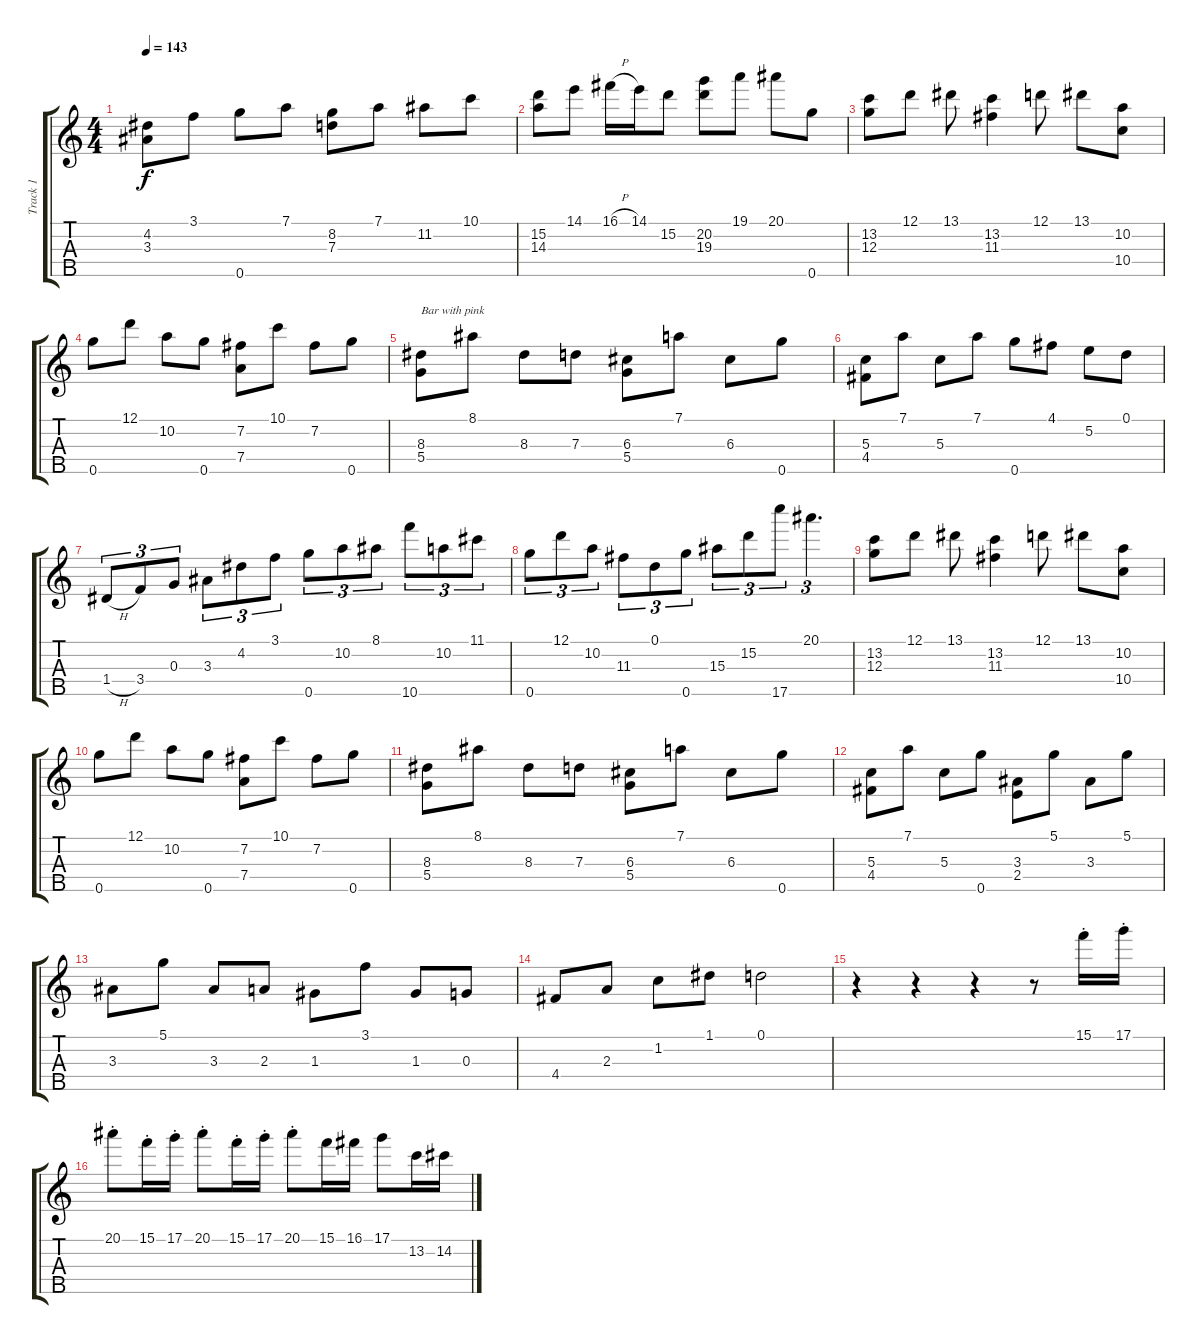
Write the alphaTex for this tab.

\track ("Track 1" "Track 1") {instrument acousticguitarsteel}
\staff {score tabs}
\tuning (D4 B3 G3 D3 G4) {hide}
\ts (4 4)
\tempo 143
\clef g2
\ks c
(4.2 3.3).8{dy f} 3.1.8 0.5.8 7.1.8 (8.2 7.3).8 7.1.8 11.2.8 10.1.8 |
(15.2 14.3).8 14.1.8 16.1{h}.16 14.1.16 15.2.8 (20.2 19.3).8 19.1.8 20.1.8 0.5.8 |
(13.2 12.3).8 12.1.8 13.1.8 (13.2 11.3).4 12.1.8 13.1.8 (10.2 10.4).8 |
0.5.8 12.1.8 10.2.8 0.5.8 (7.2 7.4).8 10.1.8 7.2.8 0.5.8 |
(8.3 5.4).8{txt "Bar with pink"} 8.1.8 8.3.8 7.3.8 (6.3 5.4).8 7.1.8 6.3.8 0.5.8 |
(5.3 4.4).8 7.1.8 5.3.8 7.1.8 0.5.8 4.1.8 5.2.8 0.1.8 |
1.4{h}.8{tu (3 2)} 3.4.8{tu (3 2)} 0.3.8{tu (3 2)} 3.3.8{tu (3 2)} 4.2.8{tu (3 2)} 3.1.8{tu (3 2)} 0.5.8{tu (3 2)} 10.2.8{tu (3 2)} 8.1.8{tu (3 2)} 10.5.8{tu (3 2)} 10.2.8{tu (3 2)} 11.1.8{tu (3 2)} |
0.5.8{tu (3 2)} 12.1.8{tu (3 2)} 10.2.8{tu (3 2)} 11.3.8{tu (3 2)} 0.1.8{tu (3 2)} 0.5.8{tu (3 2)} 15.3.8{tu (3 2)} 15.2.8{tu (3 2)} 17.5.8{tu (3 2)} 20.1.4{d tu (3 2)} |
(13.2 12.3).8 12.1.8 13.1.8 (13.2 11.3).4 12.1.8 13.1.8 (10.2 10.4).8 |
0.5.8 12.1.8 10.2.8 0.5.8 (7.2 7.4).8 10.1.8 7.2.8 0.5.8 |
(8.3 5.4).8 8.1.8 8.3.8 7.3.8 (6.3 5.4).8 7.1.8 6.3.8 0.5.8 |
(5.3 4.4).8 7.1.8 5.3.8 0.5.8 (3.3 2.4).8 5.1.8 3.3.8 5.1.8 |
3.3.8 5.1.8 3.3.8 2.3.8 1.3.8 3.1.8 1.3.8 0.3.8 |
4.4.8 2.3.8 1.2.8 1.1.8 0.1.2 |
r.4 r.4 r.4 r.8 15.1{st}.16 17.1{st}.16 |
20.1{st}.8 15.1{st}.16 17.1{st}.16 20.1{st}.8 15.1{st}.16 17.1{st}.16 20.1{st}.8 15.1.16 16.1.16 17.1.8 13.2.16 14.2.16
